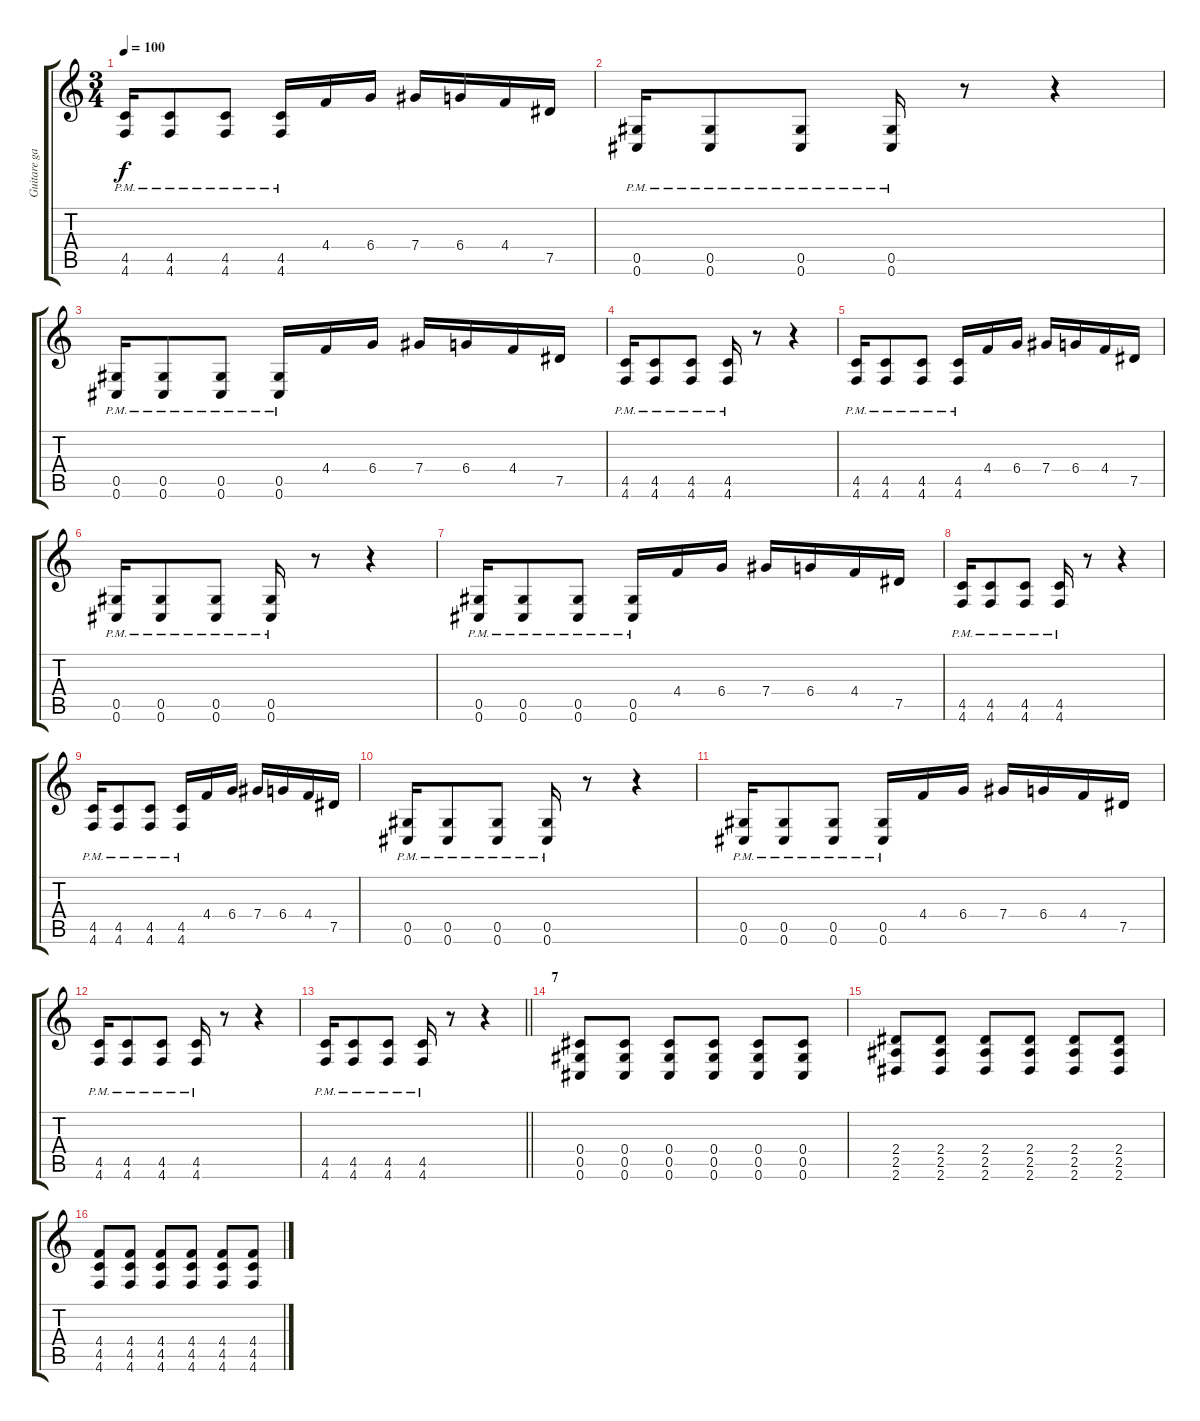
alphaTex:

\track ("Guitare gauche" "Guitare ga") {instrument distortionguitar}
\staff {score tabs}
\tuning (Eb4 Bb3 Gb3 Db3 Ab2 Db2) {hide}
\ts (3 4)
\tempo 100
\clef g2
\ks c
(4.5{pm} 4.6{pm}).16{dy f} (4.5{pm} 4.6{pm}).8 (4.5{pm} 4.6{pm}).8 (4.5{pm} 4.6{pm}).16 4.4.16 6.4.16 7.4.16 6.4.16 4.4.16 7.5.16 |
(0.5{pm} 0.6{pm}).16 (0.5{pm} 0.6{pm}).8 (0.5{pm} 0.6{pm}).8 (0.5{pm} 0.6{pm}).16 r.8 r.4 |
(0.5{pm} 0.6{pm}).16 (0.5{pm} 0.6{pm}).8 (0.5{pm} 0.6{pm}).8 (0.5{pm} 0.6{pm}).16 4.4.16 6.4.16 7.4.16 6.4.16 4.4.16 7.5.16 |
(4.5{pm} 4.6{pm}).16 (4.5{pm} 4.6{pm}).8 (4.5{pm} 4.6{pm}).8 (4.5{pm} 4.6{pm}).16 r.8 r.4 |
(4.5{pm} 4.6{pm}).16 (4.5{pm} 4.6{pm}).8 (4.5{pm} 4.6{pm}).8 (4.5{pm} 4.6{pm}).16 4.4.16 6.4.16 7.4.16 6.4.16 4.4.16 7.5.16 |
(0.5{pm} 0.6{pm}).16 (0.5{pm} 0.6{pm}).8 (0.5{pm} 0.6{pm}).8 (0.5{pm} 0.6{pm}).16 r.8 r.4 |
(0.5{pm} 0.6{pm}).16 (0.5{pm} 0.6{pm}).8 (0.5{pm} 0.6{pm}).8 (0.5{pm} 0.6{pm}).16 4.4.16 6.4.16 7.4.16 6.4.16 4.4.16 7.5.16 |
(4.5{pm} 4.6{pm}).16 (4.5{pm} 4.6{pm}).8 (4.5{pm} 4.6{pm}).8 (4.5{pm} 4.6{pm}).16 r.8 r.4 |
(4.5{pm} 4.6{pm}).16 (4.5{pm} 4.6{pm}).8 (4.5{pm} 4.6{pm}).8 (4.5{pm} 4.6{pm}).16 4.4.16 6.4.16 7.4.16 6.4.16 4.4.16 7.5.16 |
(0.5{pm} 0.6{pm}).16 (0.5{pm} 0.6{pm}).8 (0.5{pm} 0.6{pm}).8 (0.5{pm} 0.6{pm}).16 r.8 r.4 |
(0.5{pm} 0.6{pm}).16 (0.5{pm} 0.6{pm}).8 (0.5{pm} 0.6{pm}).8 (0.5{pm} 0.6{pm}).16 4.4.16 6.4.16 7.4.16 6.4.16 4.4.16 7.5.16 |
(4.5{pm} 4.6{pm}).16 (4.5{pm} 4.6{pm}).8 (4.5{pm} 4.6{pm}).8 (4.5{pm} 4.6{pm}).16 r.8 r.4 |
\barLineRight lightlight
(4.5{pm} 4.6{pm}).16 (4.5{pm} 4.6{pm}).8 (4.5{pm} 4.6{pm}).8 (4.5{pm} 4.6{pm}).16 r.8 r.4 |
\section ("" "7")
(0.4 0.5 0.6).8 (0.4 0.5 0.6).8 (0.4 0.5 0.6).8 (0.4 0.5 0.6).8 (0.4 0.5 0.6).8 (0.4 0.5 0.6).8 |
(2.4 2.5 2.6).8 (2.4 2.5 2.6).8 (2.4 2.5 2.6).8 (2.4 2.5 2.6).8 (2.4 2.5 2.6).8 (2.4 2.5 2.6).8 |
(4.4 4.5 4.6).8 (4.4 4.5 4.6).8 (4.4 4.5 4.6).8 (4.4 4.5 4.6).8 (4.4 4.5 4.6).8 (4.4 4.5 4.6).8
